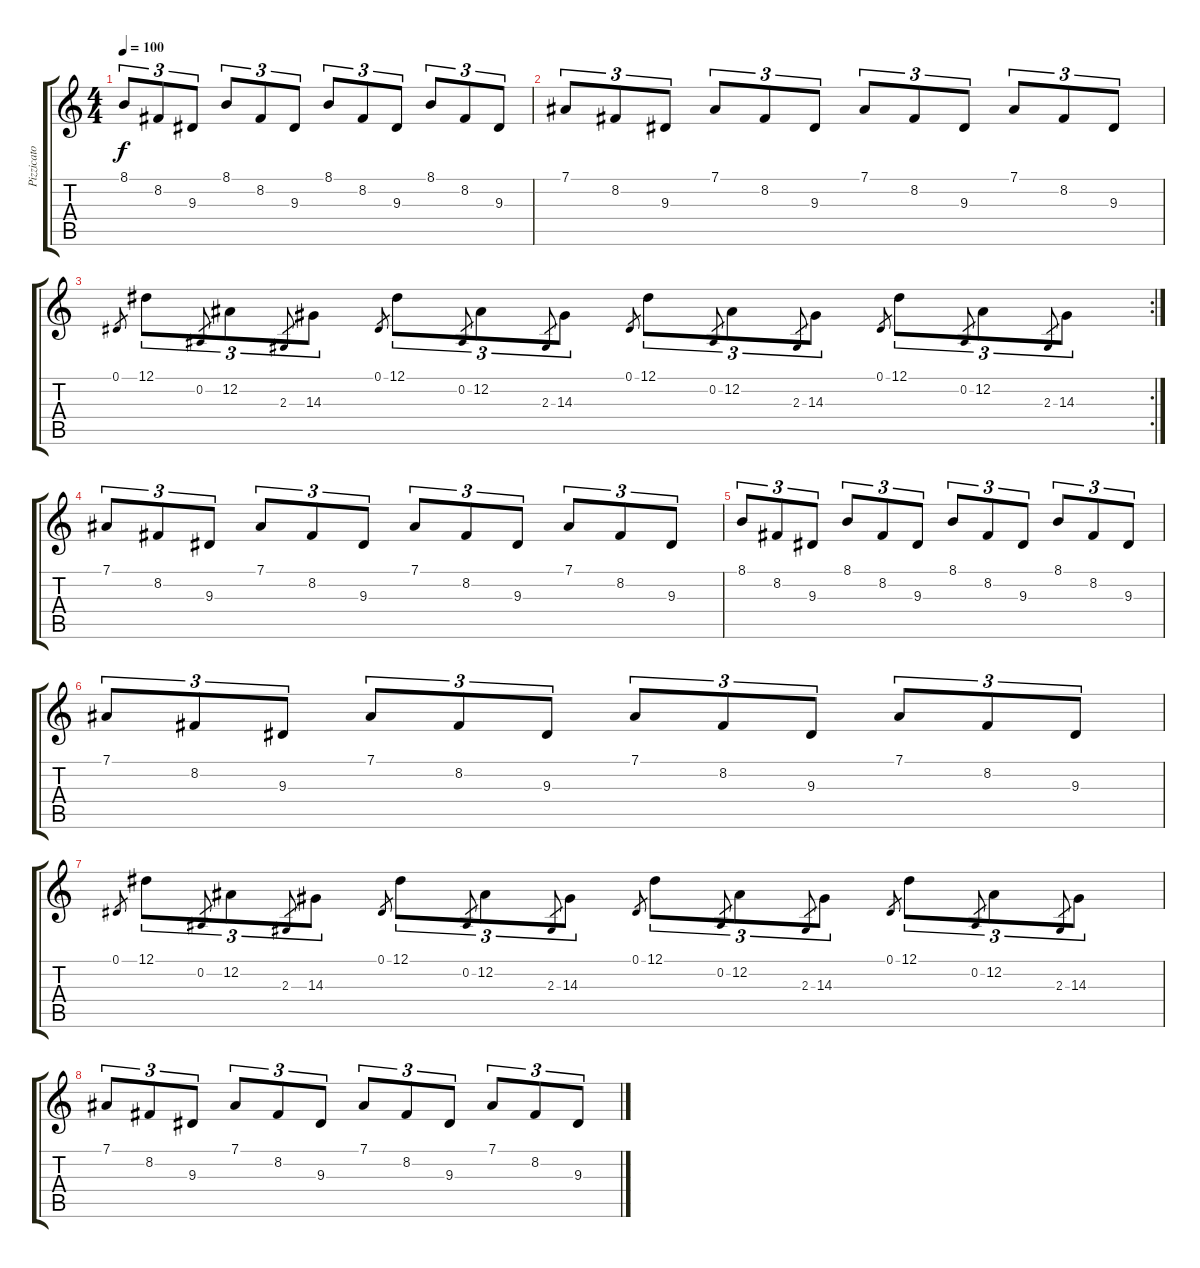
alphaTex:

\track ("Pizzicato" "Pizzicato") {instrument pizzicatostrings}
\staff {score tabs}
\tuning (Eb4 Bb3 Gb3 Db3 Ab2 Eb2) {hide}
\ts (4 4)
\tempo 100
\clef g2
\ks c
8.1.8{tu (3 2) dy f} 8.2.8{tu (3 2)} 9.3.8{tu (3 2)} 8.1.8{tu (3 2)} 8.2.8{tu (3 2)} 9.3.8{tu (3 2)} 8.1.8{tu (3 2)} 8.2.8{tu (3 2)} 9.3.8{tu (3 2)} 8.1.8{tu (3 2)} 8.2.8{tu (3 2)} 9.3.8{tu (3 2)} |
7.1.8{tu (3 2)} 8.2.8{tu (3 2)} 9.3.8{tu (3 2)} 7.1.8{tu (3 2)} 8.2.8{tu (3 2)} 9.3.8{tu (3 2)} 7.1.8{tu (3 2)} 8.2.8{tu (3 2)} 9.3.8{tu (3 2)} 7.1.8{tu (3 2)} 8.2.8{tu (3 2)} 9.3.8{tu (3 2)} |
\rc 2
0.1.8{gr} 12.1.8{tu (3 2)} 0.2.8{gr} 12.2.8{tu (3 2)} 2.3.8{gr} 14.3.8{tu (3 2)} 0.1.8{gr} 12.1.8{tu (3 2)} 0.2.8{gr} 12.2.8{tu (3 2)} 2.3.8{gr} 14.3.8{tu (3 2)} 0.1.8{gr} 12.1.8{tu (3 2)} 0.2.8{gr} 12.2.8{tu (3 2)} 2.3.8{gr} 14.3.8{tu (3 2)} 0.1.8{gr} 12.1.8{tu (3 2)} 0.2.8{gr} 12.2.8{tu (3 2)} 2.3.8{gr} 14.3.8{tu (3 2)} |
7.1.8{tu (3 2)} 8.2.8{tu (3 2)} 9.3.8{tu (3 2)} 7.1.8{tu (3 2)} 8.2.8{tu (3 2)} 9.3.8{tu (3 2)} 7.1.8{tu (3 2)} 8.2.8{tu (3 2)} 9.3.8{tu (3 2)} 7.1.8{tu (3 2)} 8.2.8{tu (3 2)} 9.3.8{tu (3 2)} |
8.1.8{tu (3 2)} 8.2.8{tu (3 2)} 9.3.8{tu (3 2)} 8.1.8{tu (3 2)} 8.2.8{tu (3 2)} 9.3.8{tu (3 2)} 8.1.8{tu (3 2)} 8.2.8{tu (3 2)} 9.3.8{tu (3 2)} 8.1.8{tu (3 2)} 8.2.8{tu (3 2)} 9.3.8{tu (3 2)} |
7.1.8{tu (3 2)} 8.2.8{tu (3 2)} 9.3.8{tu (3 2)} 7.1.8{tu (3 2)} 8.2.8{tu (3 2)} 9.3.8{tu (3 2)} 7.1.8{tu (3 2)} 8.2.8{tu (3 2)} 9.3.8{tu (3 2)} 7.1.8{tu (3 2)} 8.2.8{tu (3 2)} 9.3.8{tu (3 2)} |
0.1.8{gr} 12.1.8{tu (3 2)} 0.2.8{gr} 12.2.8{tu (3 2)} 2.3.8{gr} 14.3.8{tu (3 2)} 0.1.8{gr} 12.1.8{tu (3 2)} 0.2.8{gr} 12.2.8{tu (3 2)} 2.3.8{gr} 14.3.8{tu (3 2)} 0.1.8{gr} 12.1.8{tu (3 2)} 0.2.8{gr} 12.2.8{tu (3 2)} 2.3.8{gr} 14.3.8{tu (3 2)} 0.1.8{gr} 12.1.8{tu (3 2)} 0.2.8{gr} 12.2.8{tu (3 2)} 2.3.8{gr} 14.3.8{tu (3 2)} |
7.1.8{tu (3 2)} 8.2.8{tu (3 2)} 9.3.8{tu (3 2)} 7.1.8{tu (3 2)} 8.2.8{tu (3 2)} 9.3.8{tu (3 2)} 7.1.8{tu (3 2)} 8.2.8{tu (3 2)} 9.3.8{tu (3 2)} 7.1.8{tu (3 2)} 8.2.8{tu (3 2)} 9.3.8{tu (3 2)}
